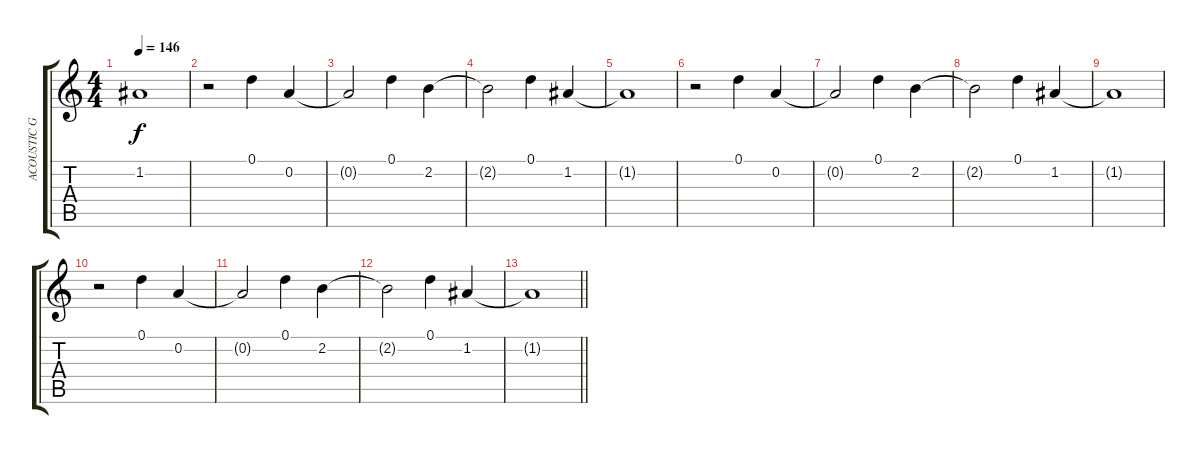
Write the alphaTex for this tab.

\track ("ACOUSTIC GTR" "ACOUSTIC G") {instrument acousticguitarsteel}
\staff {score tabs}
\tuning (D4 A3 F3 C3 G2 D2) {hide}
\ts (4 4)
\tempo 146
\clef g2
\ks c
1.2{t}.1{dy f} |
r.2 0.1.4 0.2.4 |
0.2{t}.2 0.1.4 2.2.4 |
2.2{t}.2 0.1.4 1.2.4 |
1.2{t}.1 |
r.2 0.1.4 0.2.4 |
0.2{t}.2 0.1.4 2.2.4 |
2.2{t}.2 0.1.4 1.2.4 |
1.2{t}.1 |
r.2 0.1.4 0.2.4 |
0.2{t}.2 0.1.4 2.2.4 |
2.2{t}.2 0.1.4 1.2.4 |
\barLineRight lightlight
1.2{t}.1
